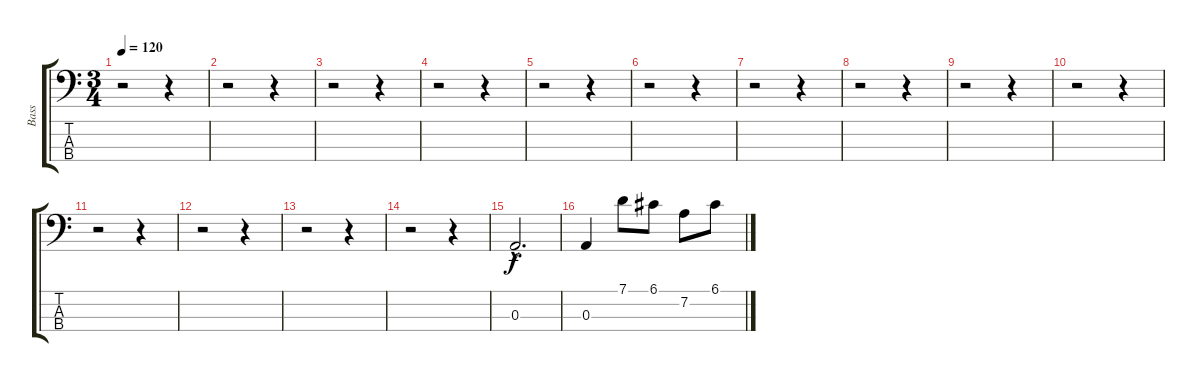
\track ("Bass" "Bass") {instrument electricbassfinger}
\staff {score tabs}
\tuning (G2 D2 A1 E1) {hide}
\ts (3 4)
\tempo 120
\clef f4
\ks c
r.2{dy f} r.4 |
r.2 r.4 |
r.2 r.4 |
r.2 r.4 |
r.2 r.4 |
r.2 r.4 |
r.2 r.4 |
r.2 r.4 |
r.2 r.4 |
r.2 r.4 |
r.2 r.4 |
r.2 r.4 |
r.2 r.4 |
r.2 r.4 |
0.3{hac}.2{d} |
0.3.4 7.1.8 6.1.8 7.2.8 6.1.8
